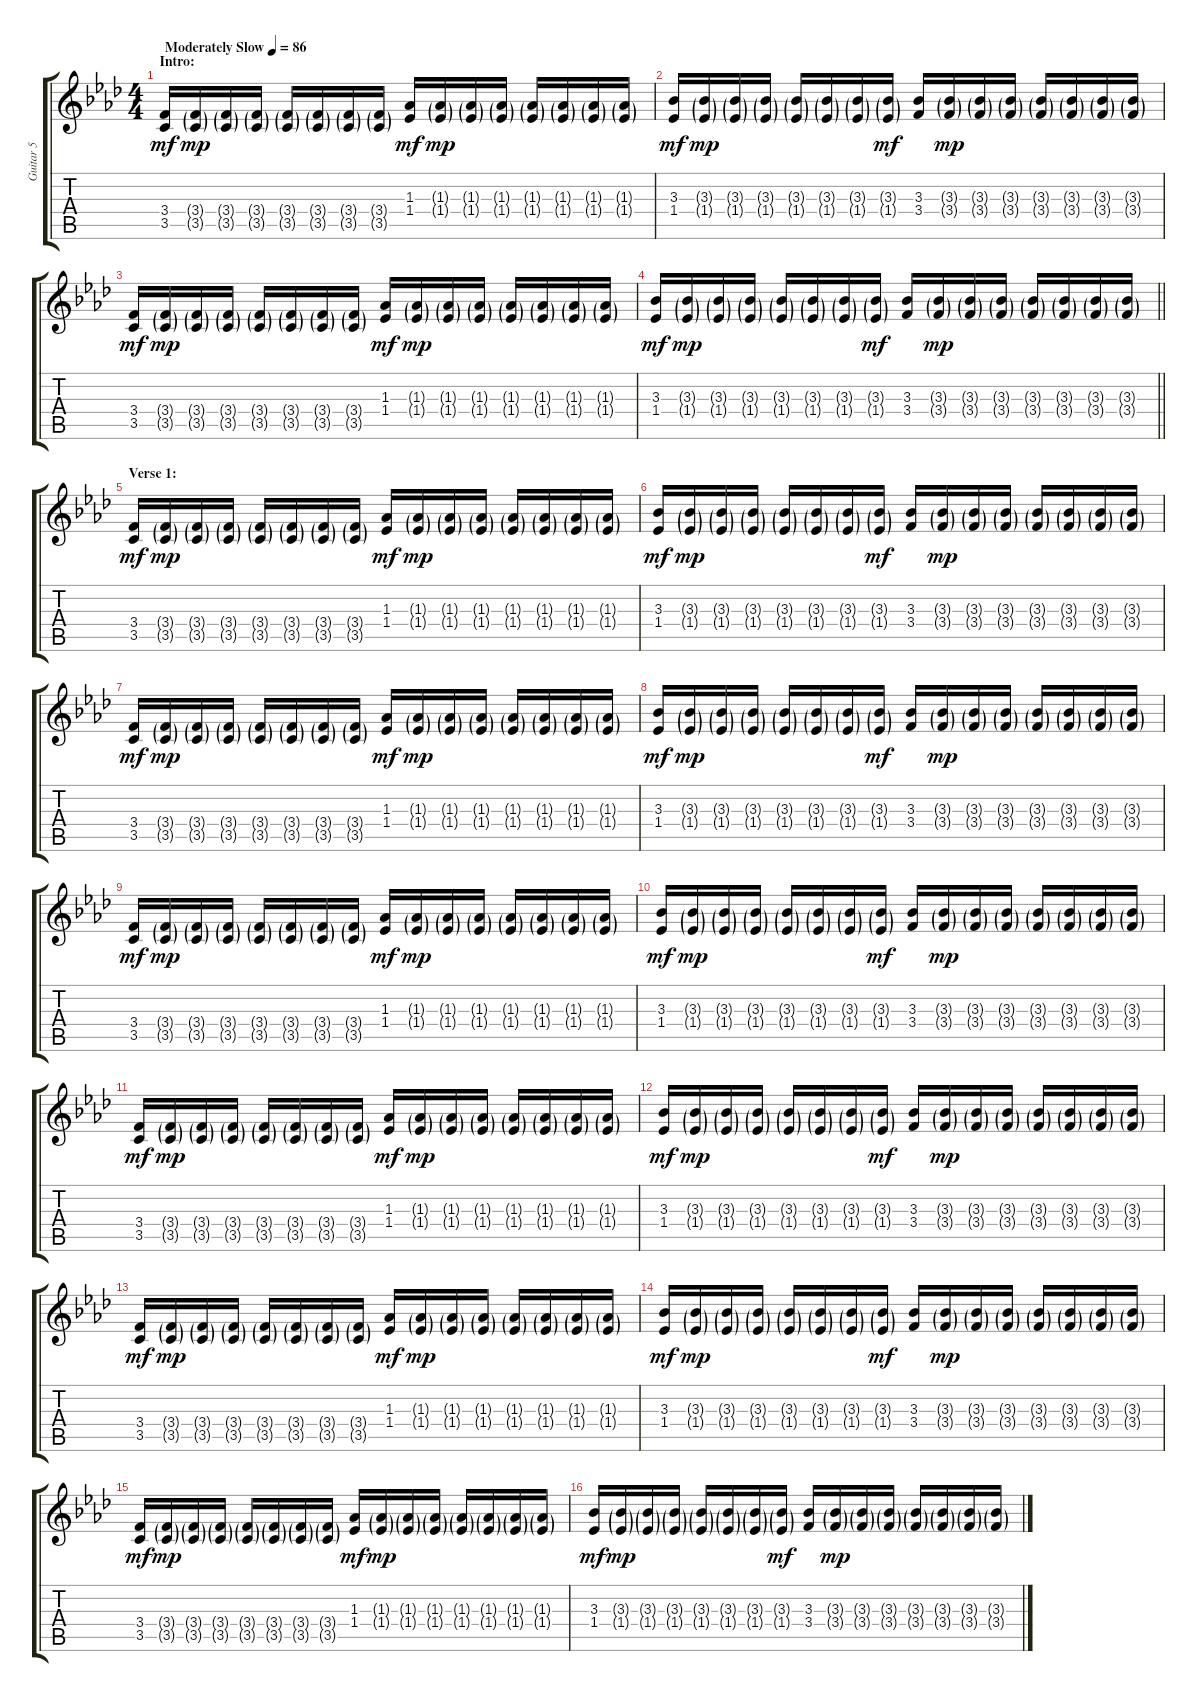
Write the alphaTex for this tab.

\track ("Guitar 5" "Guitar 5") {instrument distortionguitar}
\staff {score tabs}
\tuning (E4 B3 G3 D3 A2 E2) {hide}
\ts (4 4)
\section ("" "Intro:")
\tempo (86 "Moderately Slow")
\clef g2
\ks ab
(3.4 3.5).16{dy mf instrument distortionguitar} (3.4{g} 3.5{g}).16{dy mp} (3.4{g} 3.5{g}).16 (3.4{g} 3.5{g}).16 (3.4{g} 3.5{g}).16 (3.4{g} 3.5{g}).16 (3.4{g} 3.5{g}).16 (3.4{g} 3.5{g}).16 (1.3 1.4).16{dy mf} (1.3{g} 1.4{g}).16{dy mp} (1.3{g} 1.4{g}).16 (1.3{g} 1.4{g}).16 (1.3{g} 1.4{g}).16 (1.3{g} 1.4{g}).16 (1.3{g} 1.4{g}).16 (1.3{g} 1.4{g}).16 |
(3.3 1.4).16{dy mf} (3.3{g} 1.4{g}).16{dy mp} (3.3{g} 1.4{g}).16 (3.3{g} 1.4{g}).16 (3.3{g} 1.4{g}).16 (3.3{g} 1.4{g}).16 (3.3{g} 1.4{g}).16 (3.3{g} 1.4{g}).16{dy mf} (3.3 3.4).16 (3.3{g} 3.4{g}).16{dy mp} (3.3{g} 3.4{g}).16 (3.3{g} 3.4{g}).16 (3.3{g} 3.4{g}).16 (3.3{g} 3.4{g}).16 (3.3{g} 3.4{g}).16 (3.3{g} 3.4{g}).16 |
(3.4 3.5).16{dy mf} (3.4{g} 3.5{g}).16{dy mp} (3.4{g} 3.5{g}).16 (3.4{g} 3.5{g}).16 (3.4{g} 3.5{g}).16 (3.4{g} 3.5{g}).16 (3.4{g} 3.5{g}).16 (3.4{g} 3.5{g}).16 (1.3 1.4).16{dy mf} (1.3{g} 1.4{g}).16{dy mp} (1.3{g} 1.4{g}).16 (1.3{g} 1.4{g}).16 (1.3{g} 1.4{g}).16 (1.3{g} 1.4{g}).16 (1.3{g} 1.4{g}).16 (1.3{g} 1.4{g}).16 |
\barLineRight lightlight
(3.3 1.4).16{dy mf} (3.3{g} 1.4{g}).16{dy mp} (3.3{g} 1.4{g}).16 (3.3{g} 1.4{g}).16 (3.3{g} 1.4{g}).16 (3.3{g} 1.4{g}).16 (3.3{g} 1.4{g}).16 (3.3{g} 1.4{g}).16{dy mf} (3.3 3.4).16 (3.3{g} 3.4{g}).16{dy mp} (3.3{g} 3.4{g}).16 (3.3{g} 3.4{g}).16 (3.3{g} 3.4{g}).16 (3.3{g} 3.4{g}).16 (3.3{g} 3.4{g}).16 (3.3{g} 3.4{g}).16 |
\section ("" "Verse 1:")
(3.4 3.5).16{dy mf} (3.4{g} 3.5{g}).16{dy mp} (3.4{g} 3.5{g}).16 (3.4{g} 3.5{g}).16 (3.4{g} 3.5{g}).16 (3.4{g} 3.5{g}).16 (3.4{g} 3.5{g}).16 (3.4{g} 3.5{g}).16 (1.3 1.4).16{dy mf} (1.3{g} 1.4{g}).16{dy mp} (1.3{g} 1.4{g}).16 (1.3{g} 1.4{g}).16 (1.3{g} 1.4{g}).16 (1.3{g} 1.4{g}).16 (1.3{g} 1.4{g}).16 (1.3{g} 1.4{g}).16 |
(3.3 1.4).16{dy mf} (3.3{g} 1.4{g}).16{dy mp} (3.3{g} 1.4{g}).16 (3.3{g} 1.4{g}).16 (3.3{g} 1.4{g}).16 (3.3{g} 1.4{g}).16 (3.3{g} 1.4{g}).16 (3.3{g} 1.4{g}).16{dy mf} (3.3 3.4).16 (3.3{g} 3.4{g}).16{dy mp} (3.3{g} 3.4{g}).16 (3.3{g} 3.4{g}).16 (3.3{g} 3.4{g}).16 (3.3{g} 3.4{g}).16 (3.3{g} 3.4{g}).16 (3.3{g} 3.4{g}).16 |
(3.4 3.5).16{dy mf} (3.4{g} 3.5{g}).16{dy mp} (3.4{g} 3.5{g}).16 (3.4{g} 3.5{g}).16 (3.4{g} 3.5{g}).16 (3.4{g} 3.5{g}).16 (3.4{g} 3.5{g}).16 (3.4{g} 3.5{g}).16 (1.3 1.4).16{dy mf} (1.3{g} 1.4{g}).16{dy mp} (1.3{g} 1.4{g}).16 (1.3{g} 1.4{g}).16 (1.3{g} 1.4{g}).16 (1.3{g} 1.4{g}).16 (1.3{g} 1.4{g}).16 (1.3{g} 1.4{g}).16 |
(3.3 1.4).16{dy mf} (3.3{g} 1.4{g}).16{dy mp} (3.3{g} 1.4{g}).16 (3.3{g} 1.4{g}).16 (3.3{g} 1.4{g}).16 (3.3{g} 1.4{g}).16 (3.3{g} 1.4{g}).16 (3.3{g} 1.4{g}).16{dy mf} (3.3 3.4).16 (3.3{g} 3.4{g}).16{dy mp} (3.3{g} 3.4{g}).16 (3.3{g} 3.4{g}).16 (3.3{g} 3.4{g}).16 (3.3{g} 3.4{g}).16 (3.3{g} 3.4{g}).16 (3.3{g} 3.4{g}).16 |
(3.4 3.5).16{dy mf} (3.4{g} 3.5{g}).16{dy mp} (3.4{g} 3.5{g}).16 (3.4{g} 3.5{g}).16 (3.4{g} 3.5{g}).16 (3.4{g} 3.5{g}).16 (3.4{g} 3.5{g}).16 (3.4{g} 3.5{g}).16 (1.3 1.4).16{dy mf} (1.3{g} 1.4{g}).16{dy mp} (1.3{g} 1.4{g}).16 (1.3{g} 1.4{g}).16 (1.3{g} 1.4{g}).16 (1.3{g} 1.4{g}).16 (1.3{g} 1.4{g}).16 (1.3{g} 1.4{g}).16 |
(3.3 1.4).16{dy mf} (3.3{g} 1.4{g}).16{dy mp} (3.3{g} 1.4{g}).16 (3.3{g} 1.4{g}).16 (3.3{g} 1.4{g}).16 (3.3{g} 1.4{g}).16 (3.3{g} 1.4{g}).16 (3.3{g} 1.4{g}).16{dy mf} (3.3 3.4).16 (3.3{g} 3.4{g}).16{dy mp} (3.3{g} 3.4{g}).16 (3.3{g} 3.4{g}).16 (3.3{g} 3.4{g}).16 (3.3{g} 3.4{g}).16 (3.3{g} 3.4{g}).16 (3.3{g} 3.4{g}).16 |
(3.4 3.5).16{dy mf} (3.4{g} 3.5{g}).16{dy mp} (3.4{g} 3.5{g}).16 (3.4{g} 3.5{g}).16 (3.4{g} 3.5{g}).16 (3.4{g} 3.5{g}).16 (3.4{g} 3.5{g}).16 (3.4{g} 3.5{g}).16 (1.3 1.4).16{dy mf} (1.3{g} 1.4{g}).16{dy mp} (1.3{g} 1.4{g}).16 (1.3{g} 1.4{g}).16 (1.3{g} 1.4{g}).16 (1.3{g} 1.4{g}).16 (1.3{g} 1.4{g}).16 (1.3{g} 1.4{g}).16 |
(3.3 1.4).16{dy mf} (3.3{g} 1.4{g}).16{dy mp} (3.3{g} 1.4{g}).16 (3.3{g} 1.4{g}).16 (3.3{g} 1.4{g}).16 (3.3{g} 1.4{g}).16 (3.3{g} 1.4{g}).16 (3.3{g} 1.4{g}).16{dy mf} (3.3 3.4).16 (3.3{g} 3.4{g}).16{dy mp} (3.3{g} 3.4{g}).16 (3.3{g} 3.4{g}).16 (3.3{g} 3.4{g}).16 (3.3{g} 3.4{g}).16 (3.3{g} 3.4{g}).16 (3.3{g} 3.4{g}).16 |
(3.4 3.5).16{dy mf} (3.4{g} 3.5{g}).16{dy mp} (3.4{g} 3.5{g}).16 (3.4{g} 3.5{g}).16 (3.4{g} 3.5{g}).16 (3.4{g} 3.5{g}).16 (3.4{g} 3.5{g}).16 (3.4{g} 3.5{g}).16 (1.3 1.4).16{dy mf} (1.3{g} 1.4{g}).16{dy mp} (1.3{g} 1.4{g}).16 (1.3{g} 1.4{g}).16 (1.3{g} 1.4{g}).16 (1.3{g} 1.4{g}).16 (1.3{g} 1.4{g}).16 (1.3{g} 1.4{g}).16 |
(3.3 1.4).16{dy mf} (3.3{g} 1.4{g}).16{dy mp} (3.3{g} 1.4{g}).16 (3.3{g} 1.4{g}).16 (3.3{g} 1.4{g}).16 (3.3{g} 1.4{g}).16 (3.3{g} 1.4{g}).16 (3.3{g} 1.4{g}).16{dy mf} (3.3 3.4).16 (3.3{g} 3.4{g}).16{dy mp} (3.3{g} 3.4{g}).16 (3.3{g} 3.4{g}).16 (3.3{g} 3.4{g}).16 (3.3{g} 3.4{g}).16 (3.3{g} 3.4{g}).16 (3.3{g} 3.4{g}).16 |
(3.4 3.5).16{dy mf} (3.4{g} 3.5{g}).16{dy mp} (3.4{g} 3.5{g}).16 (3.4{g} 3.5{g}).16 (3.4{g} 3.5{g}).16 (3.4{g} 3.5{g}).16 (3.4{g} 3.5{g}).16 (3.4{g} 3.5{g}).16 (1.3 1.4).16{dy mf} (1.3{g} 1.4{g}).16{dy mp} (1.3{g} 1.4{g}).16 (1.3{g} 1.4{g}).16 (1.3{g} 1.4{g}).16 (1.3{g} 1.4{g}).16 (1.3{g} 1.4{g}).16 (1.3{g} 1.4{g}).16 |
(3.3 1.4).16{dy mf} (3.3{g} 1.4{g}).16{dy mp} (3.3{g} 1.4{g}).16 (3.3{g} 1.4{g}).16 (3.3{g} 1.4{g}).16 (3.3{g} 1.4{g}).16 (3.3{g} 1.4{g}).16 (3.3{g} 1.4{g}).16{dy mf} (3.3 3.4).16 (3.3{g} 3.4{g}).16{dy mp} (3.3{g} 3.4{g}).16 (3.3{g} 3.4{g}).16 (3.3{g} 3.4{g}).16 (3.3{g} 3.4{g}).16 (3.3{g} 3.4{g}).16 (3.3{g} 3.4{g}).16
